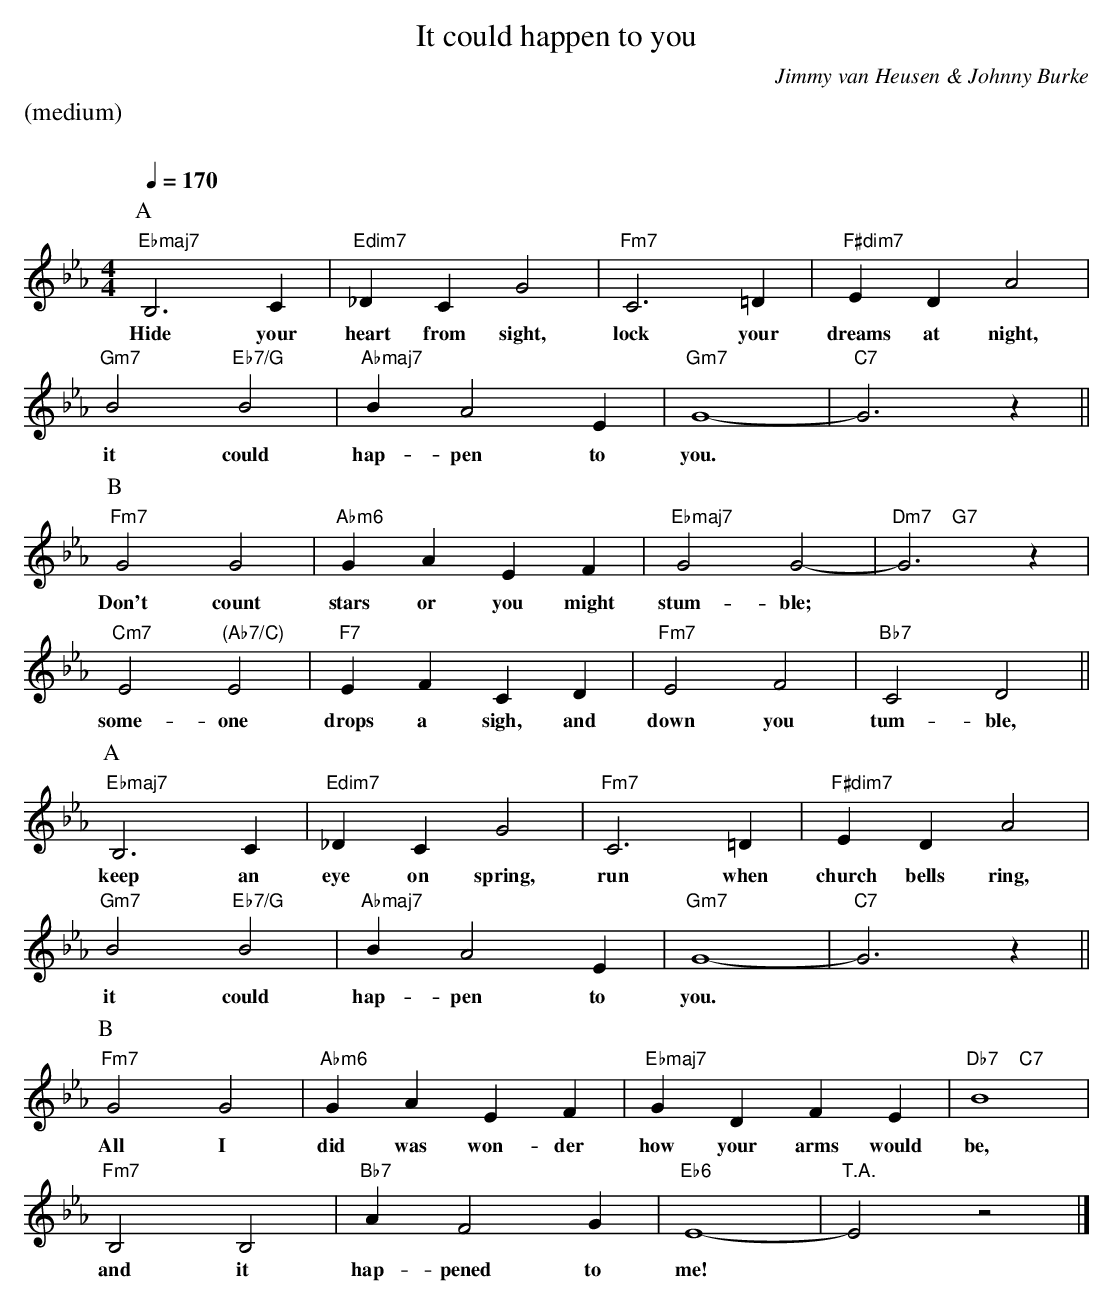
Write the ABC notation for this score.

X:1
T: It could happen to you
M:4/4
L:1/4
C:Jimmy van Heusen & Johnny Burke
Q:1/4=170
K:Eb
%%text (medium)
%%vskip 20
P: A
"Ebmaj7"B,3 C        | "Edim7"_DC   G2 | "Fm7"C3  =D   | "F#dim7"ED   A2   |
w:Hide your heart from sight, lock your dreams at night,
"Gm7"B2 "Eb7/G"B2   | "Abmaj7"BA2 E | "Gm7"G4-      | "C7"G3 z       ||
w:it could hap-pen to you.*
P: B
"Fm7"G2  G2         | "Abm6"GA  EF | "Ebmaj7"G2 G2- | "Dm7    G7"G3z |
w:Don't count stars or you might stum-ble;*
"Cm7"E2 "(Ab7/C)"E2 | "F7"EF    CD | "Fm7"E2  F2   | "Bb7"C2   D2   ||
w:some-one drops a sigh, and down you tum-ble,
P: A
"Ebmaj7"B,3 C        | "Edim7"_DC   G2 | "Fm7"C3  =D   | "F#dim7"ED   A2   |
w:keep an eye on spring, run when church bells ring,
"Gm7"B2 "Eb7/G"B2   | "Abmaj7"BA2 E | "Gm7"G4-      | "C7"G3 z       ||
w:it could hap-pen to you.*
P: B
"Fm7"G2   G2        | "Abm6"GA  EF | "Ebmaj7"GD FE  | "Db7    C7"B4  |
w:All I did was won-der how your arms would be,
"Fm7"B,2  B,2       | "Bb7"AF2 G   | "Eb6"E4-      | "T.A."E2  z2   |]
w:and it hap-pened to me!*
